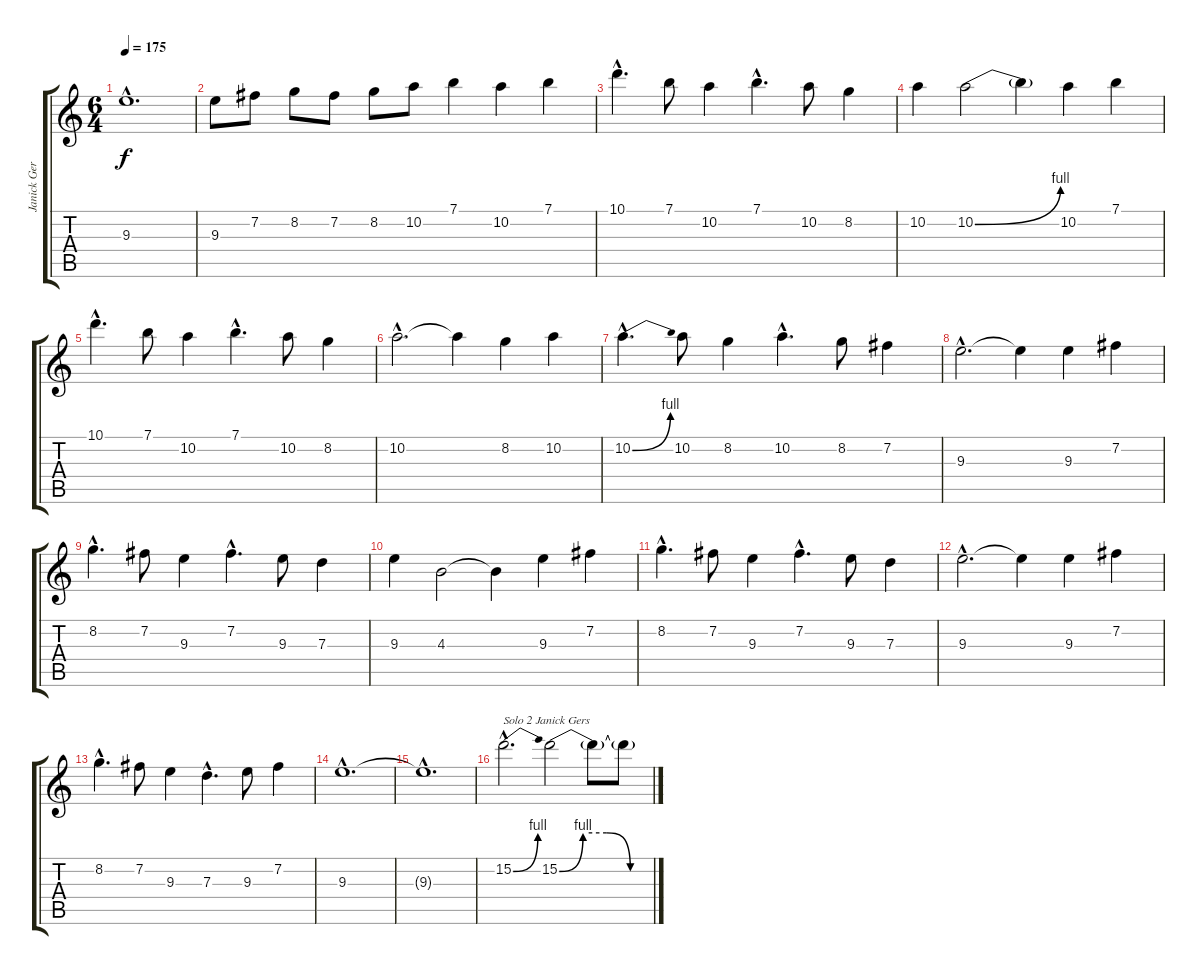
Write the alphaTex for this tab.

\track ("Janick Gers" "Janick Ger") {instrument distortionguitar}
\staff {score tabs}
\tuning (E4 B3 G3 D3 A2 E2) {hide}
\ts (6 4)
\tempo 175
\clef g2
\ks c
9.3{hac t}.1{d dy f} |
9.3.8{volume 13 instrument distortionguitar} 7.2.8 8.2.8 7.2.8 8.2.8 10.2.8 7.1.4 10.2.4 7.1.4 |
10.1{hac}.4{d} 7.1.8 10.2.4 7.1{hac}.4{d} 10.2.8 8.2.4 |
10.2.4 10.2{be (bend 0 0 60 4)}.2 10.2{t}.4 10.2.4 7.1.4 |
10.1{hac}.4{d} 7.1.8 10.2.4 7.1{hac}.4{d} 10.2.8 8.2.4 |
10.2{hac}.2{d} 10.2{t}.4 8.2.4 10.2.4 |
10.2{be (bend 0 0 60 4) hac}.4{d} 10.2.8 8.2.4 10.2{hac}.4{d} 8.2.8 7.2.4 |
9.3{hac}.2{d} 9.3{t}.4 9.3.4 7.2.4 |
8.2{hac}.4{d} 7.2.8 9.3.4 7.2{hac}.4{d} 9.3.8 7.3.4 |
9.3.4 4.3.2 4.3{t}.4 9.3.4 7.2.4 |
8.2{hac}.4{d} 7.2.8 9.3.4 7.2{hac}.4{d} 9.3.8 7.3.4 |
9.3{hac}.2{d} 9.3{t}.4 9.3.4 7.2.4 |
8.2{hac}.4{d} 7.2.8 9.3.4 7.3{hac}.4{d} 9.3.8 7.2.4 |
9.3{hac}.1{d} |
9.3{hac t}.1{d} |
15.2{be (bend 0 0 60 4) hac}.2{d txt "Solo 2 Janick Gers" volume 16 instrument distortionguitar} 15.2{be (custom 0 0 15 4 30 4 45 0 60 0)}.2 15.2{t}.8 15.2{t}.8
